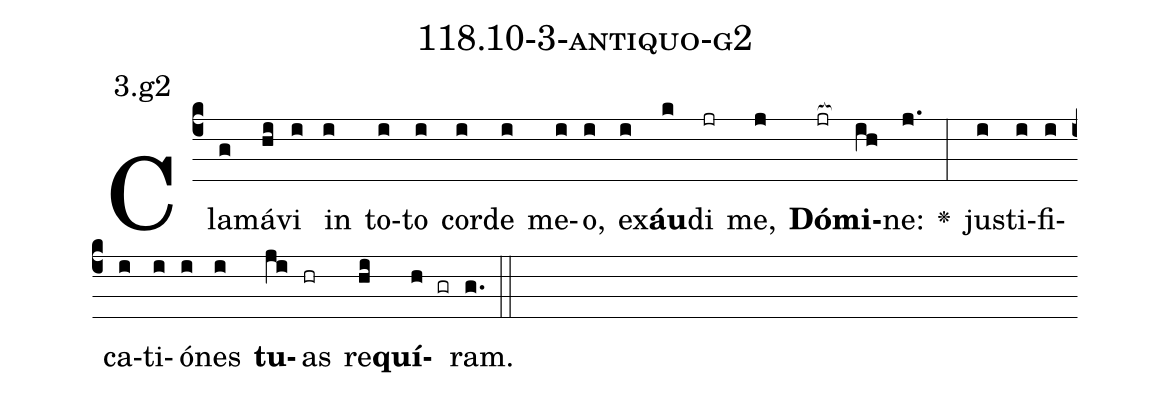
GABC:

name: 118.10-3-antiquo-g2;
annotation: 3.g2;
%%
(c4)Cla(g)má(hi)vi(i) in(i) to(i)to(i) cor(i)de(i) me(i)o,(i) ex(i)<b>áu</b>(k)di(jr) me,(j) <b>Dó</b>(jr[ocb:1{])<b>mi</b>(ih[ocb:0}])ne:(j.) <v>\greheightstar</v>(:) jus(i)ti(i)fi(i)ca(i)ti(i)ó(i)nes(i) <b>tu</b>(ji)as(hr) re(hi)<b>quí</b>(h gr)ram.(g.) (::)


%E(i) u(i) o(ji) u(hi) a(h) e.(g.) (::)
